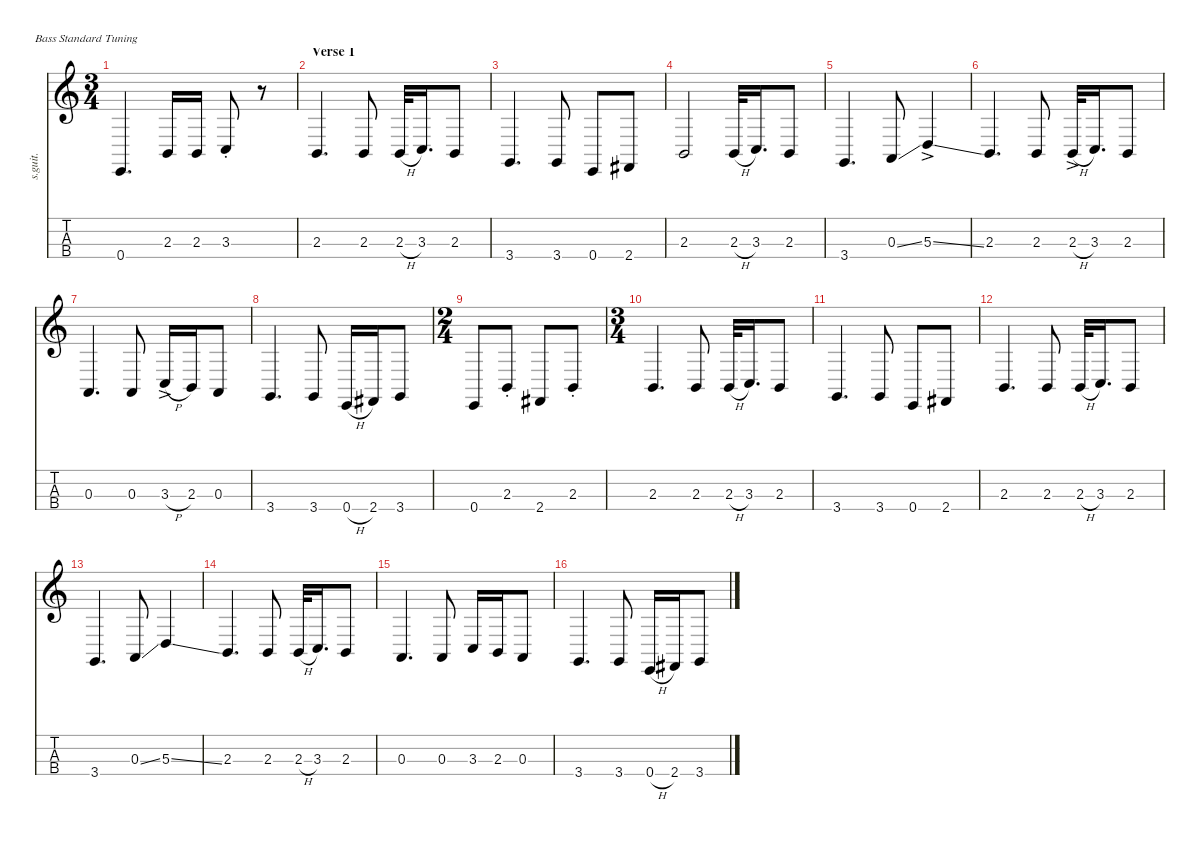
\defaultSystemsLayout 4
\hideDynamics
\bracketExtendMode nobrackets
\track ("Jason Newsted - Bass" "s.guit.") {instrument electricbasspick}
\staff {score tabs}
\tuning (G2 D2 A1 E1)
\ts (3 4)
\tempo (103 hide)
\clef g2
\ks c
0.4.4{d lyrics (0 "") lyrics (1 "") lyrics (2 "") lyrics (3 "") lyrics (4 "") dy ff} 2.3.16{lyrics (0 "") lyrics (1 "") lyrics (2 "") lyrics (3 "") lyrics (4 "")} 2.3.16{lyrics (0 "") lyrics (1 "") lyrics (2 "") lyrics (3 "") lyrics (4 "")} 3.3{st}.8{lyrics (0 "") lyrics (1 "") lyrics (2 "") lyrics (3 "") lyrics (4 "")} r.8 |
\section ("" "Verse 1")
2.3.4{d lyrics (0 "") lyrics (1 "") lyrics (2 "") lyrics (3 "") lyrics (4 "") dy f} 2.3.8{lyrics (0 "") lyrics (1 "") lyrics (2 "") lyrics (3 "") lyrics (4 "")} 2.3{h}.32{lyrics (0 "") lyrics (1 "") lyrics (2 "") lyrics (3 "") lyrics (4 "")} 3.3.16{d lyrics (0 "") lyrics (1 "") lyrics (2 "") lyrics (3 "") lyrics (4 "")} 2.3.8{lyrics (0 "") lyrics (1 "") lyrics (2 "") lyrics (3 "") lyrics (4 "")} |
3.4.4{d lyrics (0 "") lyrics (1 "") lyrics (2 "") lyrics (3 "") lyrics (4 "")} 3.4.8{lyrics (0 "") lyrics (1 "") lyrics (2 "") lyrics (3 "") lyrics (4 "")} 0.4.8{lyrics (0 "") lyrics (1 "") lyrics (2 "") lyrics (3 "") lyrics (4 "")} 2.4{acc #}.8{lyrics (0 "") lyrics (1 "") lyrics (2 "") lyrics (3 "") lyrics (4 "")} |
2.3.2{lyrics (0 "") lyrics (1 "") lyrics (2 "") lyrics (3 "") lyrics (4 "")} 2.3{h}.32{lyrics (0 "") lyrics (1 "") lyrics (2 "") lyrics (3 "") lyrics (4 "")} 3.3.16{d lyrics (0 "") lyrics (1 "") lyrics (2 "") lyrics (3 "") lyrics (4 "")} 2.3.8{lyrics (0 "") lyrics (1 "") lyrics (2 "") lyrics (3 "") lyrics (4 "")} |
3.4.4{d lyrics (0 "") lyrics (1 "") lyrics (2 "") lyrics (3 "") lyrics (4 "")} 0.3{ss}.8{lyrics (0 "") lyrics (1 "") lyrics (2 "") lyrics (3 "") lyrics (4 "")} 5.3{ss ac}.4{lyrics (0 "") lyrics (1 "") lyrics (2 "") lyrics (3 "") lyrics (4 "") dy mp} |
2.3.4{d lyrics (0 "") lyrics (1 "") lyrics (2 "") lyrics (3 "") lyrics (4 "") dy f} 2.3.8{lyrics (0 "") lyrics (1 "") lyrics (2 "") lyrics (3 "") lyrics (4 "")} 2.3{h ac}.32{lyrics (0 "") lyrics (1 "") lyrics (2 "") lyrics (3 "") lyrics (4 "") dy mp} 3.3.16{d lyrics (0 "") lyrics (1 "") lyrics (2 "") lyrics (3 "") lyrics (4 "") dy f} 2.3.8{lyrics (0 "") lyrics (1 "") lyrics (2 "") lyrics (3 "") lyrics (4 "")} |
0.3.4{d lyrics (0 "") lyrics (1 "") lyrics (2 "") lyrics (3 "") lyrics (4 "")} 0.3.8{lyrics (0 "") lyrics (1 "") lyrics (2 "") lyrics (3 "") lyrics (4 "")} 3.3{h ac}.16{lyrics (0 "") lyrics (1 "") lyrics (2 "") lyrics (3 "") lyrics (4 "") dy mp} 2.3.16{lyrics (0 "") lyrics (1 "") lyrics (2 "") lyrics (3 "") lyrics (4 "") dy f} 0.3.8{lyrics (0 "") lyrics (1 "") lyrics (2 "") lyrics (3 "") lyrics (4 "")} |
3.4.4{d lyrics (0 "") lyrics (1 "") lyrics (2 "") lyrics (3 "") lyrics (4 "") dy ff} 3.4.8{lyrics (0 "") lyrics (1 "") lyrics (2 "") lyrics (3 "") lyrics (4 "")} 0.4{h}.16{lyrics (0 "") lyrics (1 "") lyrics (2 "") lyrics (3 "") lyrics (4 "")} 2.4{acc #}.16{lyrics (0 "") lyrics (1 "") lyrics (2 "") lyrics (3 "") lyrics (4 "")} 3.4.8{lyrics (0 "") lyrics (1 "") lyrics (2 "") lyrics (3 "") lyrics (4 "")} |
\ts (2 4)
\beaming (8 2 2 2 2)
0.4.8{lyrics (0 "") lyrics (1 "") lyrics (2 "") lyrics (3 "") lyrics (4 "")} 2.3{st}.8{lyrics (0 "") lyrics (1 "") lyrics (2 "") lyrics (3 "") lyrics (4 "")} 2.4{acc #}.8{lyrics (0 "") lyrics (1 "") lyrics (2 "") lyrics (3 "") lyrics (4 "")} 2.3{st}.8{lyrics (0 "") lyrics (1 "") lyrics (2 "") lyrics (3 "") lyrics (4 "")} |
\ts (3 4)
\beaming (8 2 2 2 2)
2.3.4{d lyrics (0 "") lyrics (1 "") lyrics (2 "") lyrics (3 "") lyrics (4 "") dy f} 2.3.8{lyrics (0 "") lyrics (1 "") lyrics (2 "") lyrics (3 "") lyrics (4 "")} 2.3{h}.32{lyrics (0 "") lyrics (1 "") lyrics (2 "") lyrics (3 "") lyrics (4 "")} 3.3.16{d lyrics (0 "") lyrics (1 "") lyrics (2 "") lyrics (3 "") lyrics (4 "")} 2.3.8{lyrics (0 "") lyrics (1 "") lyrics (2 "") lyrics (3 "") lyrics (4 "")} |
3.4.4{d lyrics (0 "") lyrics (1 "") lyrics (2 "") lyrics (3 "") lyrics (4 "")} 3.4.8{lyrics (0 "") lyrics (1 "") lyrics (2 "") lyrics (3 "") lyrics (4 "")} 0.4.8{lyrics (0 "") lyrics (1 "") lyrics (2 "") lyrics (3 "") lyrics (4 "")} 2.4{acc #}.8{lyrics (0 "") lyrics (1 "") lyrics (2 "") lyrics (3 "") lyrics (4 "")} |
2.3.4{d lyrics (0 "") lyrics (1 "") lyrics (2 "") lyrics (3 "") lyrics (4 "")} 2.3.8{lyrics (0 "") lyrics (1 "") lyrics (2 "") lyrics (3 "") lyrics (4 "")} 2.3{h}.32{lyrics (0 "") lyrics (1 "") lyrics (2 "") lyrics (3 "") lyrics (4 "")} 3.3.16{d lyrics (0 "") lyrics (1 "") lyrics (2 "") lyrics (3 "") lyrics (4 "")} 2.3.8{lyrics (0 "") lyrics (1 "") lyrics (2 "") lyrics (3 "") lyrics (4 "")} |
3.4.4{d lyrics (0 "") lyrics (1 "") lyrics (2 "") lyrics (3 "") lyrics (4 "")} 0.3{ss}.8{lyrics (0 "") lyrics (1 "") lyrics (2 "") lyrics (3 "") lyrics (4 "")} 5.3{ss}.4{lyrics (0 "") lyrics (1 "") lyrics (2 "") lyrics (3 "") lyrics (4 "")} |
2.3.4{d lyrics (0 "") lyrics (1 "") lyrics (2 "") lyrics (3 "") lyrics (4 "")} 2.3.8{lyrics (0 "") lyrics (1 "") lyrics (2 "") lyrics (3 "") lyrics (4 "")} 2.3{h}.32{lyrics (0 "") lyrics (1 "") lyrics (2 "") lyrics (3 "") lyrics (4 "")} 3.3.16{d lyrics (0 "") lyrics (1 "") lyrics (2 "") lyrics (3 "") lyrics (4 "")} 2.3.8{lyrics (0 "") lyrics (1 "") lyrics (2 "") lyrics (3 "") lyrics (4 "")} |
0.3.4{d lyrics (0 "") lyrics (1 "") lyrics (2 "") lyrics (3 "") lyrics (4 "")} 0.3.8{lyrics (0 "") lyrics (1 "") lyrics (2 "") lyrics (3 "") lyrics (4 "")} 3.3.16{lyrics (0 "") lyrics (1 "") lyrics (2 "") lyrics (3 "") lyrics (4 "")} 2.3.16{lyrics (0 "") lyrics (1 "") lyrics (2 "") lyrics (3 "") lyrics (4 "")} 0.3.8{lyrics (0 "") lyrics (1 "") lyrics (2 "") lyrics (3 "") lyrics (4 "")} |
3.4.4{d lyrics (0 "") lyrics (1 "") lyrics (2 "") lyrics (3 "") lyrics (4 "")} 3.4.8{lyrics (0 "") lyrics (1 "") lyrics (2 "") lyrics (3 "") lyrics (4 "")} 0.4{h}.16{lyrics (0 "") lyrics (1 "") lyrics (2 "") lyrics (3 "") lyrics (4 "")} 2.4{acc #}.16{lyrics (0 "") lyrics (1 "") lyrics (2 "") lyrics (3 "") lyrics (4 "")} 3.4.8{lyrics (0 "") lyrics (1 "") lyrics (2 "") lyrics (3 "") lyrics (4 "")}
